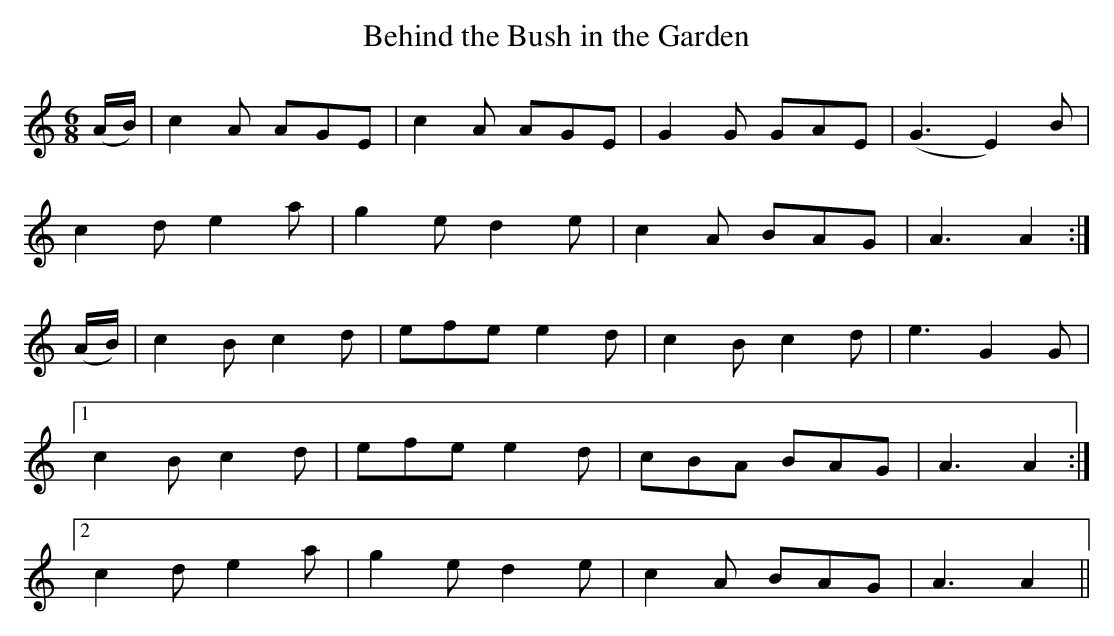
X:1
T: Behind the Bush in the Garden
M: 6/8
L: 1/8
K: Am
(A/B/)|c2A AGE|c2A AGE|G2G GAE|(G3 E2)B|
c2d e2a|g2e d2e|c2A BAG|A3 A2:|
(A/B/)|c2B c2d|efe e2d|c2B c2d|e3 G2G|
[1 c2B c2d|efe e2d|cBA BAG|A3 A2:|
[2 c2d e2a|g2e d2e|c2A BAG|A3 A2||
